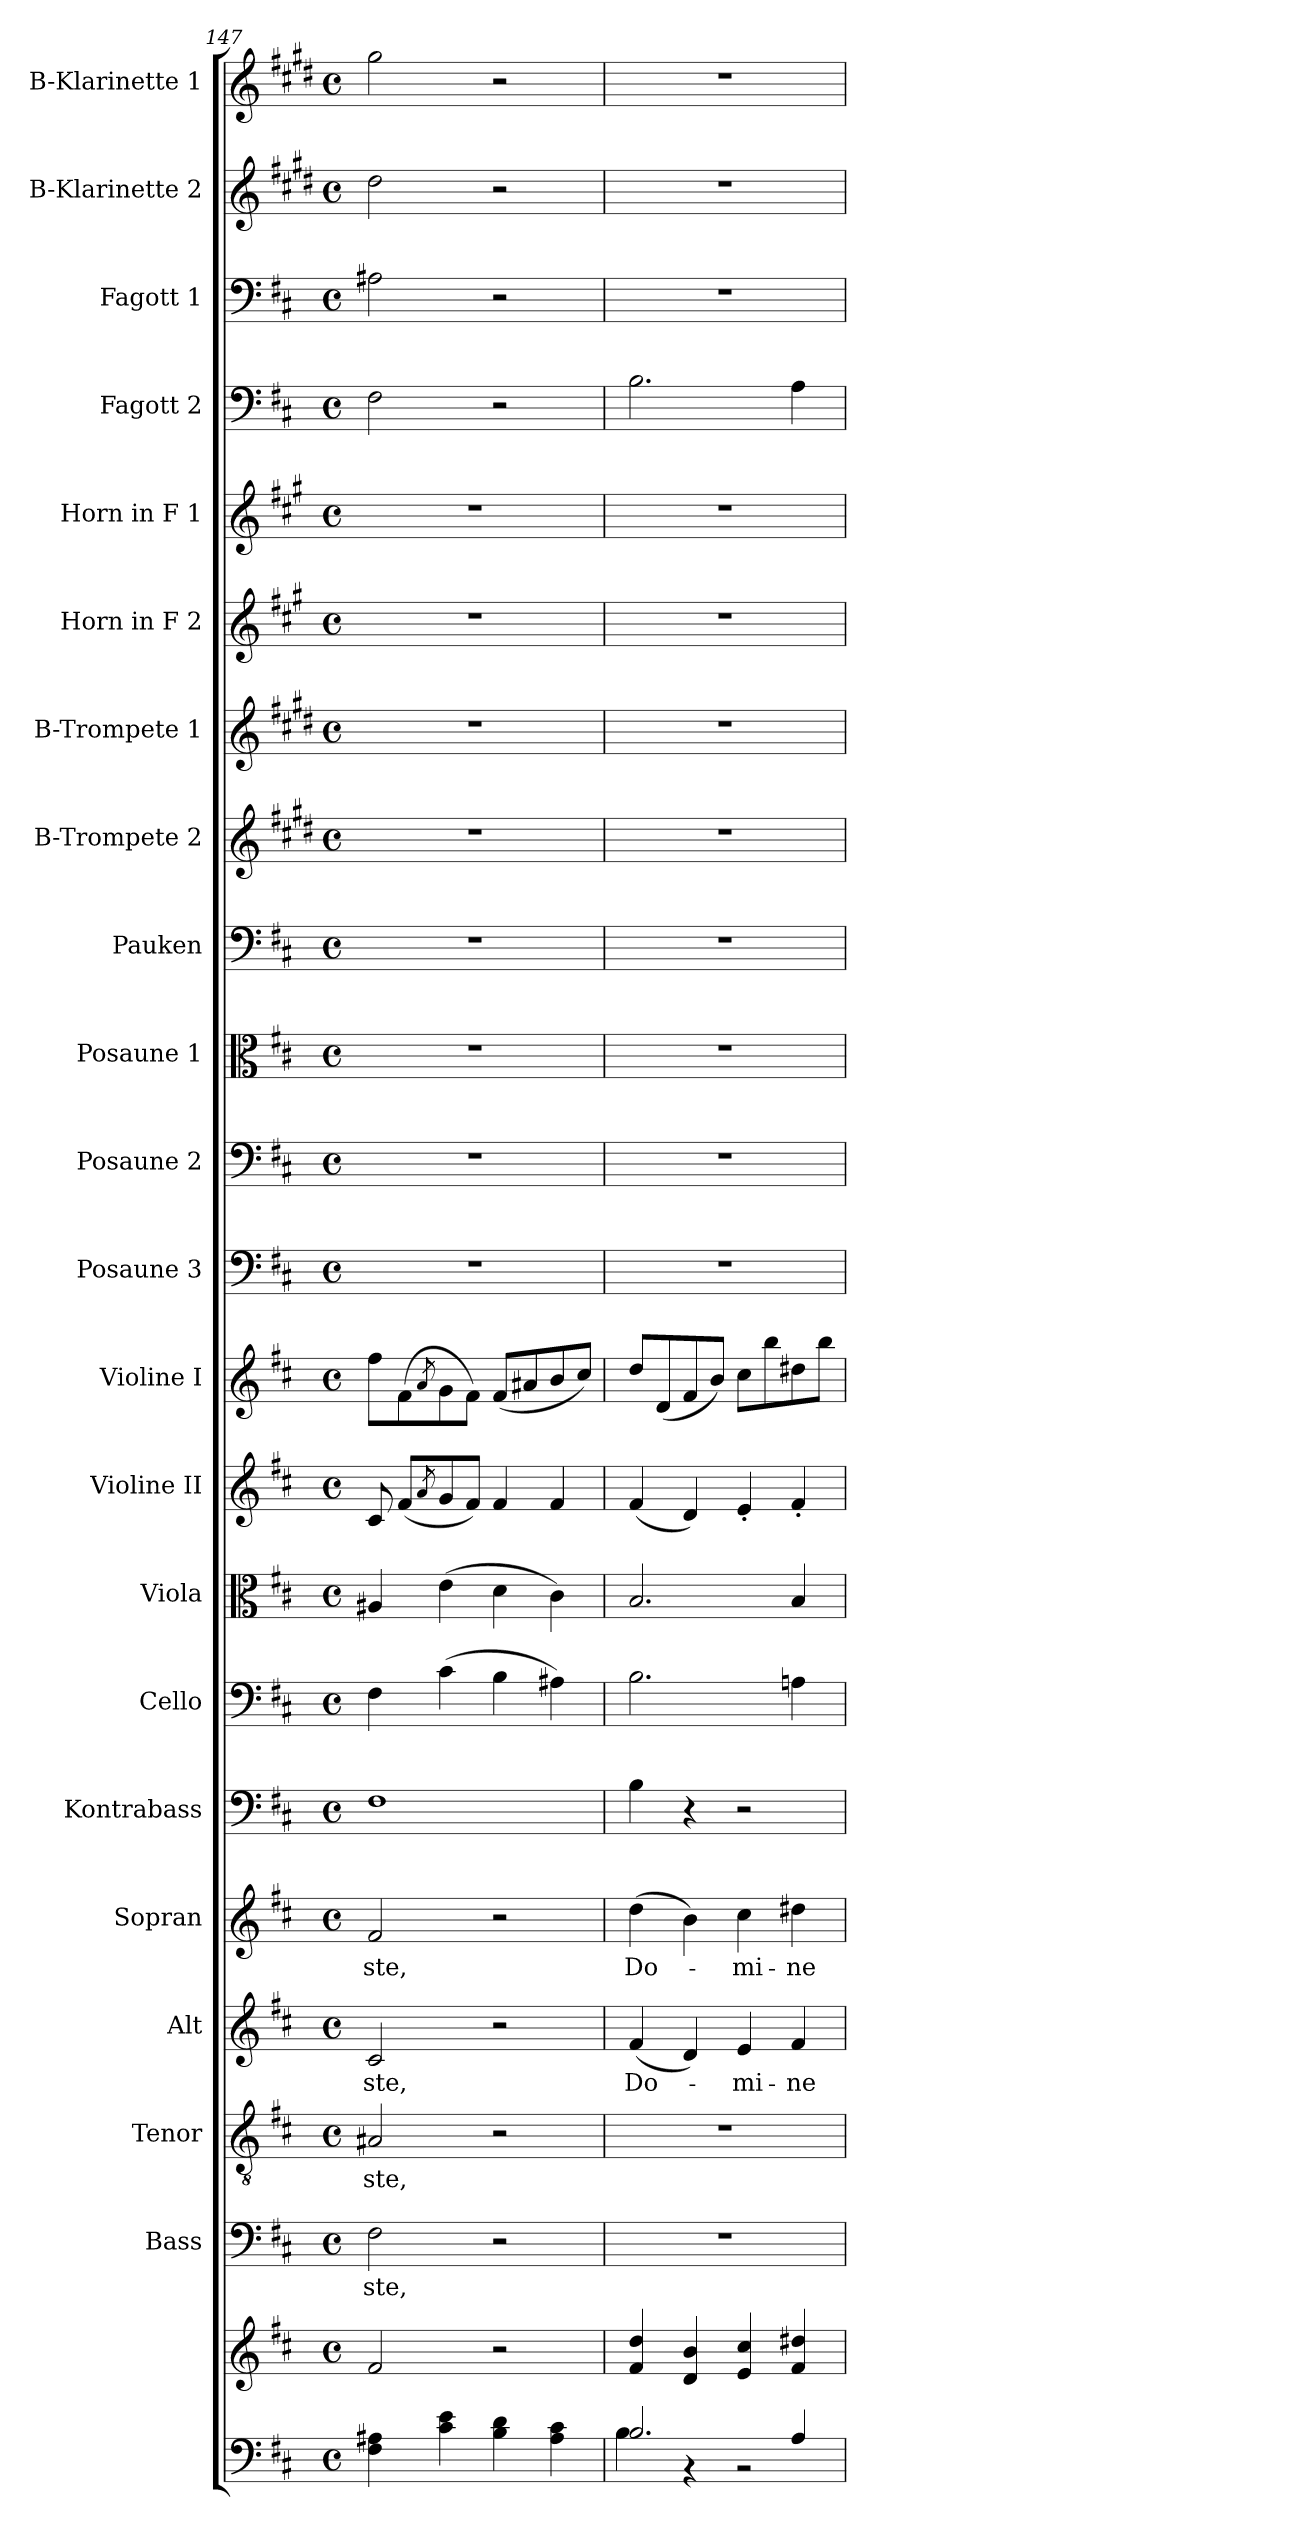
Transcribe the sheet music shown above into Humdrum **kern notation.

**kern	**kern	**kern	**text	**kern	**text	**kern	**text	**kern	**text	**kern	**kern	**kern	**kern	**kern	**kern	**kern	**kern	**kern	**kern	**kern	**kern	**kern	**kern	**kern	**kern	**kern
*part22	*part22	*part21	*part21	*part20	*part20	*part19	*part19	*part18	*part18	*part17	*part16	*part15	*part14	*part13	*part12	*part11	*part10	*part9	*part8	*part7	*part6	*part5	*part4	*part3	*part2	*part1
*staff23	*staff22	*staff21	*staff21	*staff20	*staff20	*staff19	*staff19	*staff18	*staff18	*staff17	*staff16	*staff15	*staff14	*staff13	*staff12	*staff11	*staff10	*staff9	*staff8	*staff7	*staff6	*staff5	*staff4	*staff3	*staff2	*staff1
*	*	*I"Bass	*	*I"Tenor	*	*I"Alt	*	*I"Sopran	*	*I"Kontrabass	*I"Cello	*I"Viola	*I"Violine II	*I"Violine I	*I"Posaune 3	*I"Posaune 2	*I"Posaune 1	*I"Pauken	*I"B-Trompete 2	*I"B-Trompete 1	*I"Horn in F 2	*I"Horn in F 1	*I"Fagott 2	*I"Fagott 1	*I"B-Klarinette 2	*I"B-Klarinette 1
*	*	*I'B.	*	*I'T.	*	*I'A.	*	*I'S.	*	*I'Kb.	*	*I'Vla.	*I'Vl. II	*I'Vl. I	*I'Pos. 3	*I'Pos. 2	*I'Pos. 1	*I'Pk.	*I'B Trp. 2	*I'B Trp. 1	*	*	*I'Fg. 2	*I'Fg. 1	*I'B Kl. 2	*I'B Kl. 1
!!LO:PB:g=z
*clefF4	*clefG2	*clefF4	*	*clefGv2	*	*clefG2	*	*clefG2	*	*clefF4	*clefF4	*clefC3	*clefG2	*clefG2	*clefF4	*clefF4	*clefC3	*clefF4	*clefG2	*clefG2	*clefG2	*clefG2	*clefF4	*clefF4	*clefG2	*clefG2
*	*	*	*	*	*	*	*	*	*	*ITrd7c12	*	*	*	*	*	*	*	*	*ITrd1c2	*ITrd1c2	*ITrd4c7	*ITrd4c7	*	*	*ITrd1c2	*ITrd1c2
*k[f#c#]	*k[f#c#]	*k[f#c#]	*	*k[f#c#]	*	*k[f#c#]	*	*k[f#c#]	*	*k[f#c#]	*k[f#c#]	*k[f#c#]	*k[f#c#]	*k[f#c#]	*k[f#c#]	*k[f#c#]	*k[f#c#]	*k[f#c#]	*k[f#c#]	*k[f#c#]	*k[f#c#]	*k[f#c#]	*k[f#c#]	*k[f#c#]	*k[f#c#]	*k[f#c#]
*D:	*D:	*D:	*	*D:	*	*D:	*	*D:	*	*D:	*D:	*D:	*D:	*D:	*D:	*D:	*D:	*D:	*D:	*D:	*D:	*D:	*D:	*D:	*D:	*D:
*M4/4	*M4/4	*M4/4	*	*M4/4	*	*M4/4	*	*M4/4	*	*M4/4	*M4/4	*M4/4	*M4/4	*M4/4	*M4/4	*M4/4	*M4/4	*M4/4	*M4/4	*M4/4	*M4/4	*M4/4	*M4/4	*M4/4	*M4/4	*M4/4
*met(c)	*met(c)	*met(c)	*	*met(c)	*	*met(c)	*	*met(c)	*	*met(c)	*met(c)	*met(c)	*met(c)	*met(c)	*met(c)	*met(c)	*met(c)	*met(c)	*met(c)	*met(c)	*met(c)	*met(c)	*met(c)	*met(c)	*met(c)	*met(c)
=147	=147	=147	=147	=147	=147	=147	=147	=147	=147	=147	=147	=147	=147	=147	=147	=147	=147	=147	=147	=147	=147	=147	=147	=147	=147	=147
!	!	!	!LO:LY:b	!	!LO:LY:b	!	!LO:LY:b	!	!LO:LY:b	!	!	!	!	!	!	!	!	!	!	!	!	!	!	!	!	!
4F#\ 4A#X\	2f#/	2F#\	-ste,	2A#X/	-ste,	2c#/	-ste,	2f#/	-ste,	1FF#	4F#\	4A#X/	8c#/	8ff#\L	1r	1r	1r	1r	1r	1r	1r	1r	2F#\	2A#X\	2cc#\	2ff#\
.	.	.	.	.	.	.	.	.	.	.	.	.	(<8f#/L	(>8f#\	.	.	.	.	.	.	.	.	.	.	.	.
.	.	.	.	.	.	.	.	.	.	.	.	.	8qa/	8qa/	.	.	.	.	.	.	.	.	.	.	.	.
4c#\ 4e\	.	.	.	.	.	.	.	.	.	.	(>4c#\	(>4e\	8g/	8g\	.	.	.	.	.	.	.	.	.	.	.	.
.	.	.	.	.	.	.	.	.	.	.	.	.	8f#/J)	8f#\J)	.	.	.	.	.	.	.	.	.	.	.	.
4B\ 4d\	2r	2r	.	2r	.	2r	.	2r	.	.	4B\	4d\	4f#/	(<8f#/L	.	.	.	.	.	.	.	.	2r	2r	2r	2r
.	.	.	.	.	.	.	.	.	.	.	.	.	.	8a#X/	.	.	.	.	.	.	.	.	.	.	.	.
4A#\ 4c#\	.	.	.	.	.	.	.	.	.	.	4A#X\)	4c#\)	4f#/	8b/	.	.	.	.	.	.	.	.	.	.	.	.
.	.	.	.	.	.	.	.	.	.	.	.	.	.	8cc#/J)	.	.	.	.	.	.	.	.	.	.	.	.
=148	=148	=148	=148	=148	=148	=148	=148	=148	=148	=148	=148	=148	=148	=148	=148	=148	=148	=148	=148	=148	=148	=148	=148	=148	=148	=148
*^	*	*	*	*	*	*	*	*	*	*	*	*	*	*	*	*	*	*	*	*	*	*	*	*	*	*
!	!	!	!	!	!	!	!	!LO:LY:b	!	!LO:LY:b	!	!	!	!	!	!	!	!	!	!	!	!	!	!	!	!	!
2.B/	4B\	4f#/ 4dd/	1r	.	1r	.	(<4f#/	Do-	(>4dd\	Do-	4BB\	2.B\	2.B/	(<4f#/	8dd/L	1r	1r	1r	1r	1r	1r	1r	1r	2.B\	1r	1r	1r
.	.	.	.	.	.	.	.	.	.	.	.	.	.	.	(<8d/	.	.	.	.	.	.	.	.	.	.	.	.
.	4r	4d/ 4b/	.	.	.	.	4d/)	.	4b\)	.	4r	.	.	4d/)	8f#/	.	.	.	.	.	.	.	.	.	.	.	.
.	.	.	.	.	.	.	.	.	.	.	.	.	.	.	8b/J)	.	.	.	.	.	.	.	.	.	.	.	.
!	!	!	!	!	!	!	!	!LO:LY:b	!	!LO:LY:b	!	!	!	!	!	!	!	!	!	!	!	!	!	!	!	!	!
.	2r	4e/ 4cc#/	.	.	.	.	4e/	-mi-	4cc#\	-mi-	2r	.	.	4e'</	8cc#\L	.	.	.	.	.	.	.	.	.	.	.	.
.	.	.	.	.	.	.	.	.	.	.	.	.	.	.	8bb\	.	.	.	.	.	.	.	.	.	.	.	.
!	!	!	!	!	!	!	!	!LO:LY:b	!	!LO:LY:b	!	!	!	!	!	!	!	!	!	!	!	!	!	!	!	!	!
4A/	.	4f#/ 4dd#X/	.	.	.	.	4f#/	-ne	4dd#X\	-ne	.	4An\	4B/	4f#'</	8dd#X\	.	.	.	.	.	.	.	.	4A\	.	.	.
.	.	.	.	.	.	.	.	.	.	.	.	.	.	.	8bb\J	.	.	.	.	.	.	.	.	.	.	.	.
*v	*v	*	*	*	*	*	*	*	*	*	*	*	*	*	*	*	*	*	*	*	*	*	*	*	*	*	*
=	=	=	=	=	=	=	=	=	=	=	=	=	=	=	=	=	=	=	=	=	=	=	=	=	=	=
*-	*-	*-	*-	*-	*-	*-	*-	*-	*-	*-	*-	*-	*-	*-	*-	*-	*-	*-	*-	*-	*-	*-	*-	*-	*-	*-
